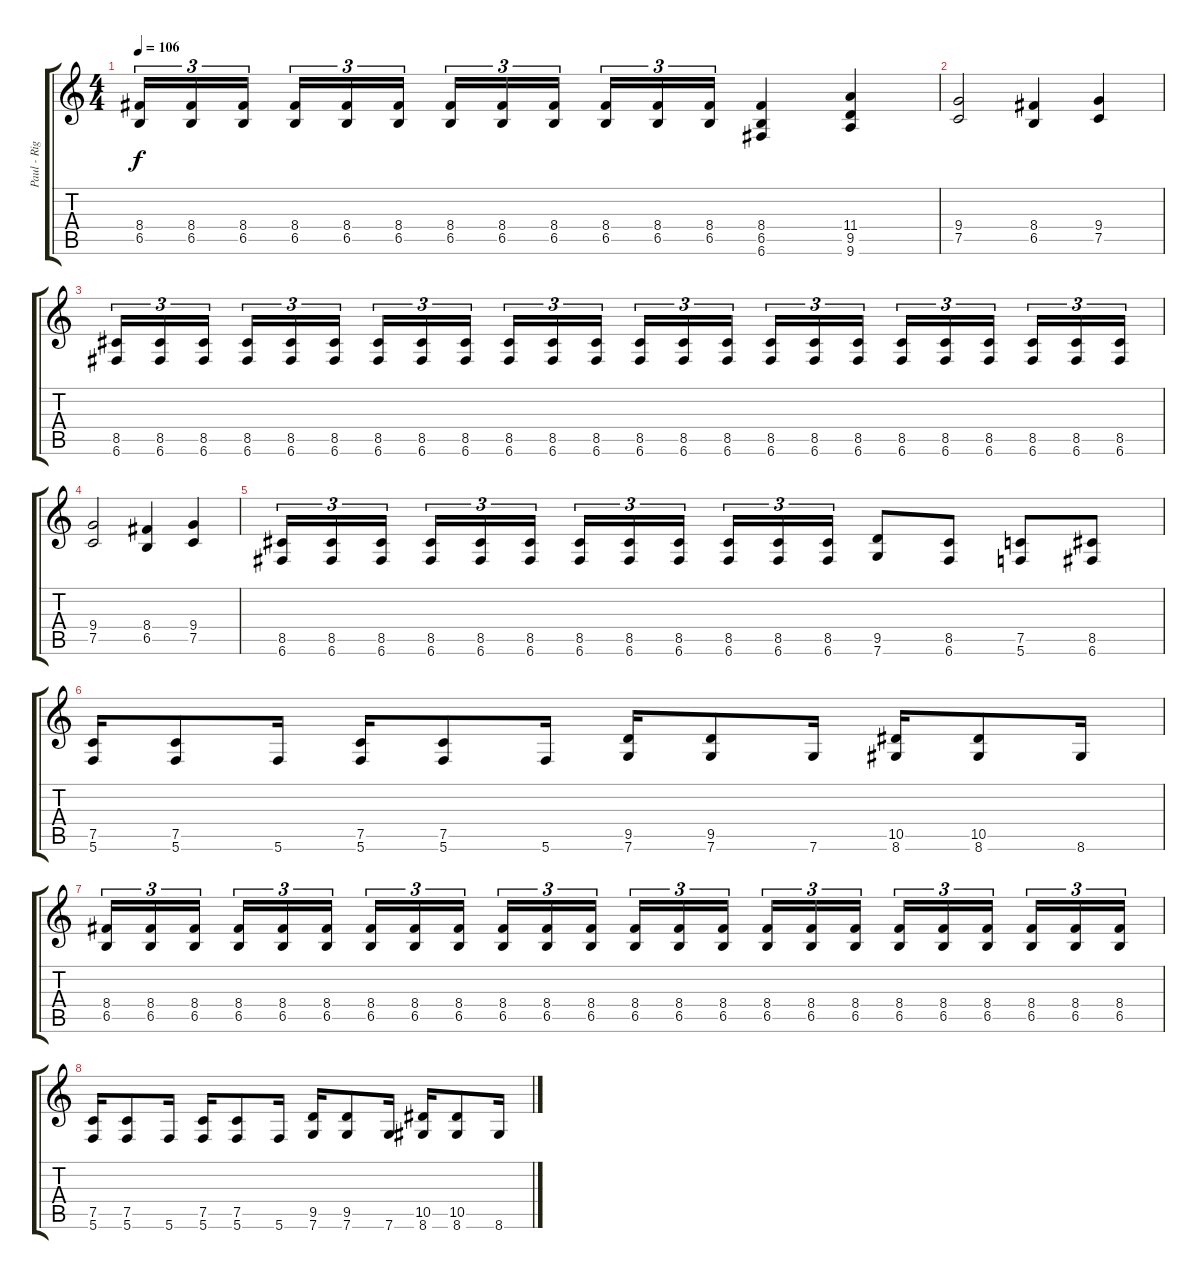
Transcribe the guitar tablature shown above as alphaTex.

\track ("Paul - Right" "Paul - Rig") {instrument distortionguitar}
\staff {score tabs}
\tuning (C4 G3 Eb3 Bb2 F2 C2) {hide}
\ts (4 4)
\tempo 106
\clef g2
\ks c
(8.4 6.5).16{tu (3 2) dy f} (8.4 6.5).16{tu (3 2)} (8.4 6.5).16{tu (3 2)} (8.4 6.5).16{tu (3 2)} (8.4 6.5).16{tu (3 2)} (8.4 6.5).16{tu (3 2)} (8.4 6.5).16{tu (3 2)} (8.4 6.5).16{tu (3 2)} (8.4 6.5).16{tu (3 2)} (8.4 6.5).16{tu (3 2)} (8.4 6.5).16{tu (3 2)} (8.4 6.5).16{tu (3 2)} (8.4 6.5 6.6).4 (11.4 9.5 9.6).4 |
(9.4 7.5).2 (8.4 6.5).4 (9.4 7.5).4 |
(8.5 6.6).16{tu (3 2)} (8.5 6.6).16{tu (3 2)} (8.5 6.6).16{tu (3 2)} (8.5 6.6).16{tu (3 2)} (8.5 6.6).16{tu (3 2)} (8.5 6.6).16{tu (3 2)} (8.5 6.6).16{tu (3 2)} (8.5 6.6).16{tu (3 2)} (8.5 6.6).16{tu (3 2)} (8.5 6.6).16{tu (3 2)} (8.5 6.6).16{tu (3 2)} (8.5 6.6).16{tu (3 2)} (8.5 6.6).16{tu (3 2)} (8.5 6.6).16{tu (3 2)} (8.5 6.6).16{tu (3 2)} (8.5 6.6).16{tu (3 2)} (8.5 6.6).16{tu (3 2)} (8.5 6.6).16{tu (3 2)} (8.5 6.6).16{tu (3 2)} (8.5 6.6).16{tu (3 2)} (8.5 6.6).16{tu (3 2)} (8.5 6.6).16{tu (3 2)} (8.5 6.6).16{tu (3 2)} (8.5 6.6).16{tu (3 2)} |
(9.4 7.5).2 (8.4 6.5).4 (9.4 7.5).4 |
(8.5 6.6).16{tu (3 2)} (8.5 6.6).16{tu (3 2)} (8.5 6.6).16{tu (3 2)} (8.5 6.6).16{tu (3 2)} (8.5 6.6).16{tu (3 2)} (8.5 6.6).16{tu (3 2)} (8.5 6.6).16{tu (3 2)} (8.5 6.6).16{tu (3 2)} (8.5 6.6).16{tu (3 2)} (8.5 6.6).16{tu (3 2)} (8.5 6.6).16{tu (3 2)} (8.5 6.6).16{tu (3 2)} (9.5 7.6).8 (8.5 6.6).8 (7.5 5.6).8 (8.5 6.6).8 |
(7.5 5.6).16 (7.5 5.6).8 5.6.16 (7.5 5.6).16 (7.5 5.6).8 5.6.16 (9.5 7.6).16 (9.5 7.6).8 7.6.16 (10.5 8.6).16 (10.5 8.6).8 8.6.16 |
(8.4 6.5).16{tu (3 2)} (8.4 6.5).16{tu (3 2)} (8.4 6.5).16{tu (3 2)} (8.4 6.5).16{tu (3 2)} (8.4 6.5).16{tu (3 2)} (8.4 6.5).16{tu (3 2)} (8.4 6.5).16{tu (3 2)} (8.4 6.5).16{tu (3 2)} (8.4 6.5).16{tu (3 2)} (8.4 6.5).16{tu (3 2)} (8.4 6.5).16{tu (3 2)} (8.4 6.5).16{tu (3 2)} (8.4 6.5).16{tu (3 2)} (8.4 6.5).16{tu (3 2)} (8.4 6.5).16{tu (3 2)} (8.4 6.5).16{tu (3 2)} (8.4 6.5).16{tu (3 2)} (8.4 6.5).16{tu (3 2)} (8.4 6.5).16{tu (3 2)} (8.4 6.5).16{tu (3 2)} (8.4 6.5).16{tu (3 2)} (8.4 6.5).16{tu (3 2)} (8.4 6.5).16{tu (3 2)} (8.4 6.5).16{tu (3 2)} |
(7.5 5.6).16 (7.5 5.6).8 5.6.16 (7.5 5.6).16 (7.5 5.6).8 5.6.16 (9.5 7.6).16 (9.5 7.6).8 7.6.16 (10.5 8.6).16 (10.5 8.6).8 8.6.16
